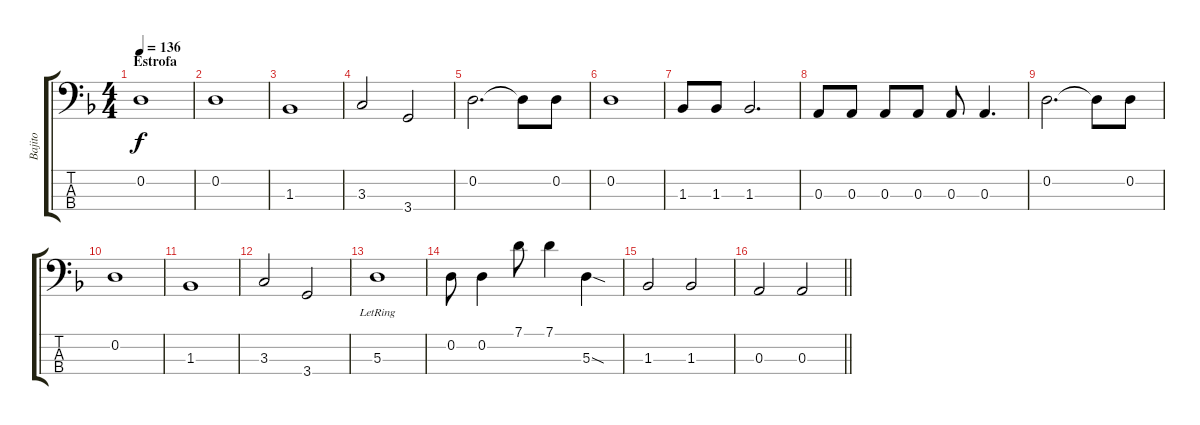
\track ("Bajito" "Bajito") {instrument acousticbass}
\staff {score tabs}
\tuning (G2 D2 A1 E1) {hide}
\ts (4 4)
\section ("" "Estrofa")
\tempo 136
\clef f4
\ks f
0.2.1{dy f} |
0.2.1 |
1.3.1 |
3.3.2 3.4.2 |
0.2.2{d} 0.2{t}.8 0.2.8 |
0.2.1 |
1.3.8 1.3.8 1.3.2{d} |
0.3.8 0.3.8 0.3.8 0.3.8 0.3.8 0.3.4{d} |
0.2.2{d} 0.2{t}.8 0.2.8 |
0.2.1 |
1.3.1 |
3.3.2 3.4.2 |
5.3{lr}.1 |
0.2.8 0.2.4 7.1.8 7.1.4 5.3{sod}.4 |
1.3.2 1.3.2 |
\barLineRight lightlight
0.3.2 0.3.2
